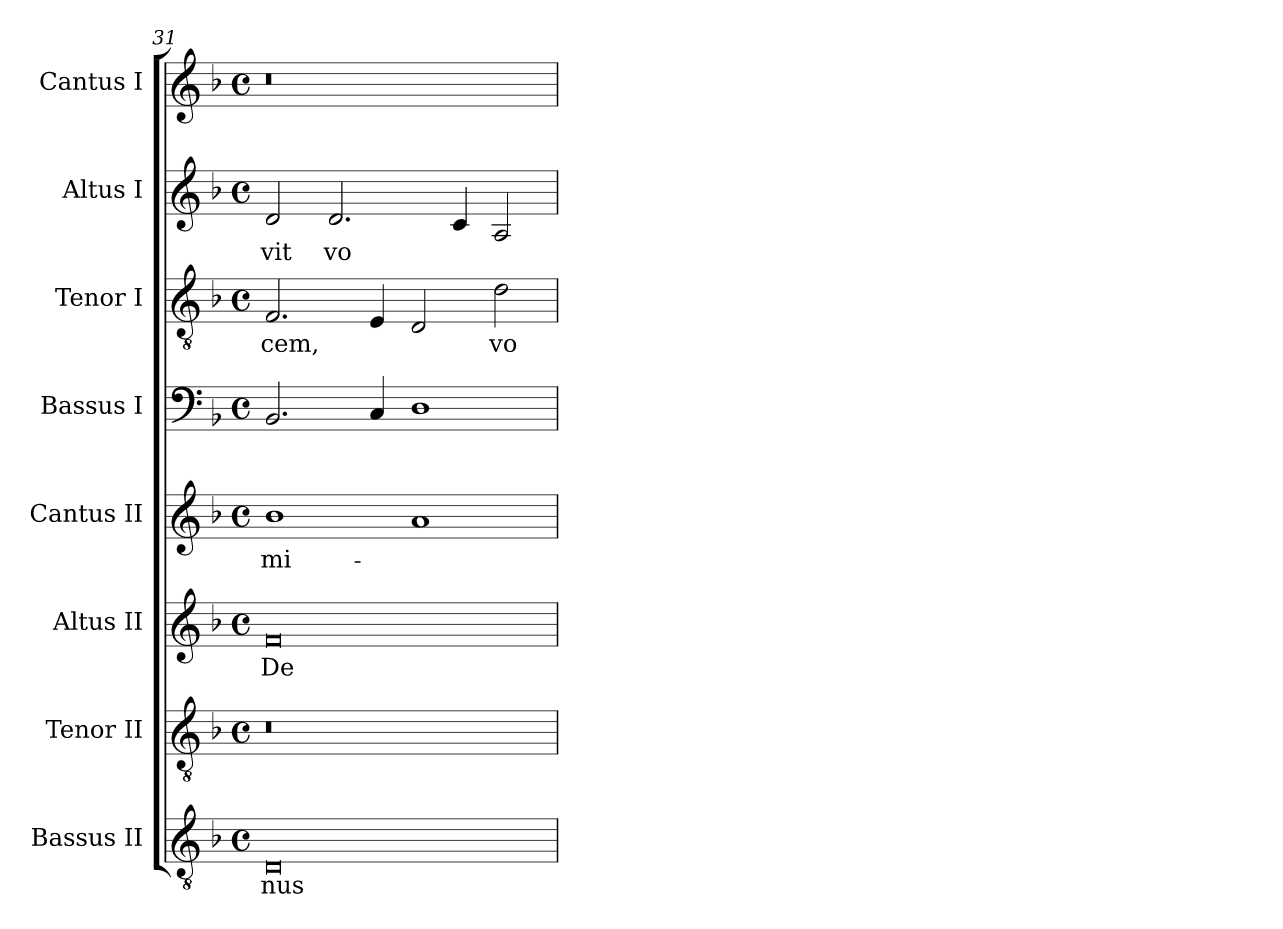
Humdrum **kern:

**kern	**text	**kern	**kern	**text	**kern	**text	**kern	**kern	**text	**kern	**text	**kern
*part8	*part8	*part7	*part6	*part6	*part5	*part5	*part4	*part3	*part3	*part2	*part2	*part1
*staff8	*staff8	*staff7	*staff6	*staff6	*staff5	*staff5	*staff4	*staff3	*staff3	*staff2	*staff2	*staff1
*I"Bassus II	*	*I"Tenor II	*I"Altus II	*	*I"Cantus II	*	*I"Bassus I	*I"Tenor I	*	*I"Altus I	*	*I"Cantus I
*clefGv2	*	*clefGv2	*clefG2	*	*clefG2	*	*clefF4	*clefGv2	*	*clefG2	*	*clefG2
*k[b-]	*	*k[b-]	*k[b-]	*	*k[b-]	*	*k[b-]	*k[b-]	*	*k[b-]	*	*k[b-]
*F:	*	*F:	*F:	*	*F:	*	*F:	*F:	*	*F:	*	*F:
*M4/4	*	*M4/4	*M4/4	*	*M4/4	*	*M4/4	*M4/4	*	*M4/4	*	*M4/4
*met(c)	*	*met(c)	*met(c)	*	*met(c)	*	*met(c)	*met(c)	*	*met(c)	*	*met(c)
=31	=31	=31	=31	=31	=31	=31	=31	=31	=31	=31	=31	=31
!	!LO:LY:b:cj	!	!	!LO:LY:b:cj	!	!LO:LY:b:cj	!	!	!LO:LY:b	!	!LO:LY:b:cj	!
0D	nus	0r	0f	De-	1b-	-mi-	2.BB-/	2.F/	-cem,	2d/	vit	0r
!	!	!	!	!	!	!	!	!	!	!	!LO:LY:b:cj	!
.	.	.	.	.	.	.	.	.	.	2.d/	vo	.
.	.	.	.	.	.	.	4C/	4E/	.	.	.	.
.	.	.	.	.	1a	.	1D	2D/	.	.	.	.
.	.	.	.	.	.	.	.	.	.	4c/	.	.
!	!	!	!	!	!	!	!	!	!LO:LY:b:cj	!	!	!
.	.	.	.	.	.	.	.	2d\	vo-	2A/	.	.
=	=	=	=	=	=	=	=	=	=	=	=	=
*-	*-	*-	*-	*-	*-	*-	*-	*-	*-	*-	*-	*-
